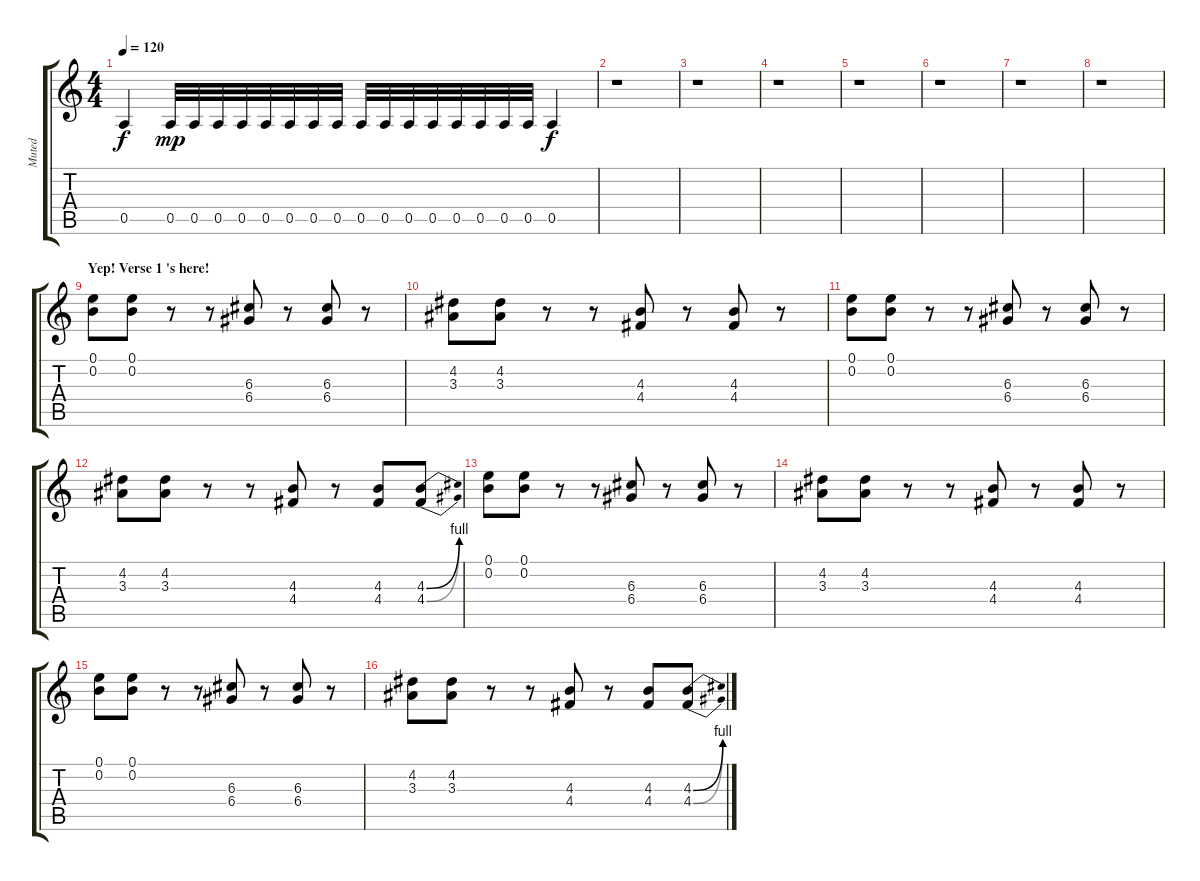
\track ("Muted" "Muted") {instrument electricguitarmuted}
\staff {score tabs}
\tuning (E4 B3 G3 D3 A2 E2) {hide}
\ts (4 4)
\tempo 120
\clef g2
\ks c
0.5.4{dy f} 0.5.32{dy mp} 0.5.32 0.5.32 0.5.32 0.5.32 0.5.32 0.5.32 0.5.32 0.5.32 0.5.32 0.5.32 0.5.32 0.5.32 0.5.32 0.5.32 0.5.32 0.5.4{dy f} |
r.1 |
r.1 |
r.1 |
r.1 |
r.1 |
r.1 |
r.1 |
\section ("" "Yep! Verse 1 's here!")
(0.1 0.2).8 (0.1 0.2).8 r.8 r.8 (6.3 6.4).8 r.8 (6.3 6.4).8 r.8 |
(4.2 3.3).8 (4.2 3.3).8 r.8 r.8 (4.3 4.4).8 r.8 (4.3 4.4).8 r.8 |
(0.1 0.2).8 (0.1 0.2).8 r.8 r.8 (6.3 6.4).8 r.8 (6.3 6.4).8 r.8 |
(4.2 3.3).8 (4.2 3.3).8 r.8 r.8 (4.3 4.4).8 r.8 (4.3 4.4).8 (4.3{be (bend 0 0 60 4)} 4.4{be (bend 0 0 60 4)}).8 |
(0.1 0.2).8{volume 11} (0.1 0.2).8 r.8 r.8 (6.3 6.4).8 r.8 (6.3 6.4).8 r.8 |
(4.2 3.3).8 (4.2 3.3).8 r.8 r.8 (4.3 4.4).8 r.8 (4.3 4.4).8 r.8 |
(0.1 0.2).8 (0.1 0.2).8 r.8 r.8 (6.3 6.4).8 r.8 (6.3 6.4).8 r.8 |
(4.2 3.3).8 (4.2 3.3).8 r.8 r.8 (4.3 4.4).8 r.8 (4.3 4.4).8 (4.3{be (bend 0 0 60 4)} 4.4{be (bend 0 0 60 4)}).8
